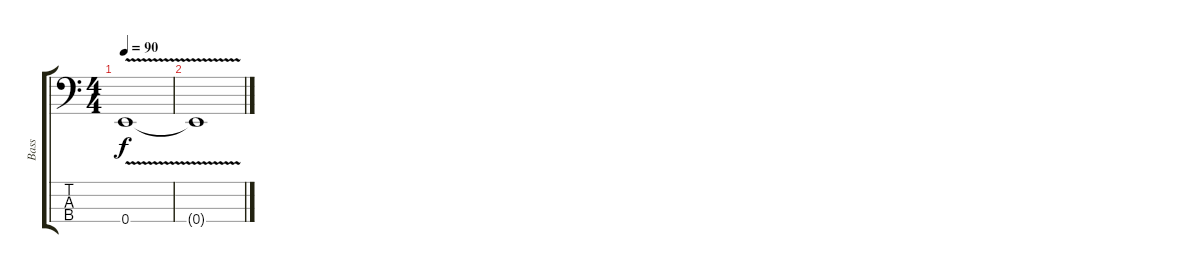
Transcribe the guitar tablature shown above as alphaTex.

\track ("Bass" "Bass") {instrument electricbasspick}
\staff {score tabs}
\tuning (G2 D2 A1 E1) {hide}
\ts (4 4)
\tempo 90
\clef f4
\ks c
0.4{v}.1{dy f} |
0.4{t}.1
